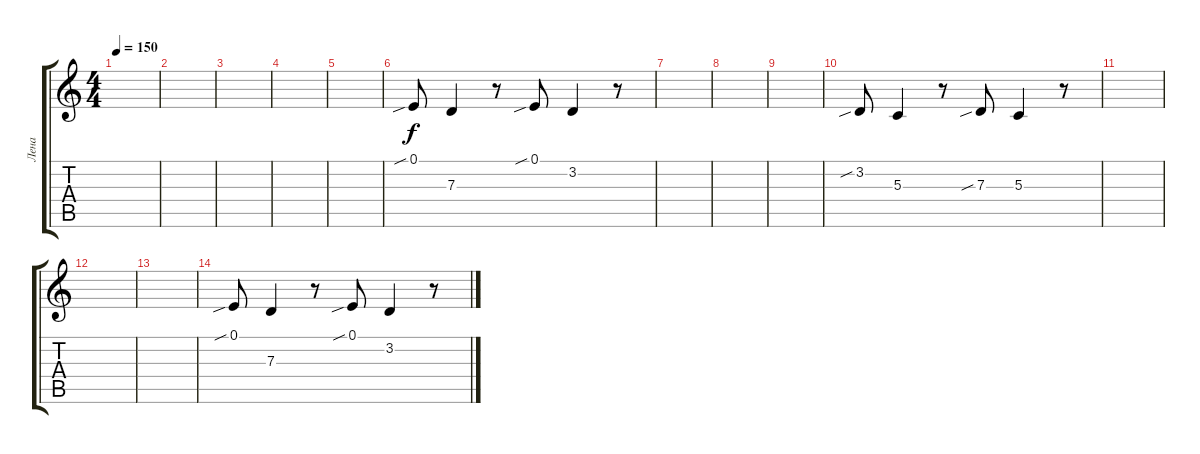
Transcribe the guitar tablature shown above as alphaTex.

\track ("Лена" "Лена") {instrument fx5brightness}
\staff {score tabs}
\tuning (E4 B3 G3 D3 A2 E2) {hide}
\ts (4 4)
\tempo 150
\clef g2
\ks c
|
|
|
|
|
0.1{sib}.8 7.3.4 r.8 0.1{sib}.8 3.2.4 r.8 |
|
|
|
3.2{sib}.8 5.3.4 r.8 7.3{sib}.8 5.3.4 r.8 |
|
|
|
0.1{sib}.8 7.3.4 r.8 0.1{sib}.8 3.2.4 r.8
